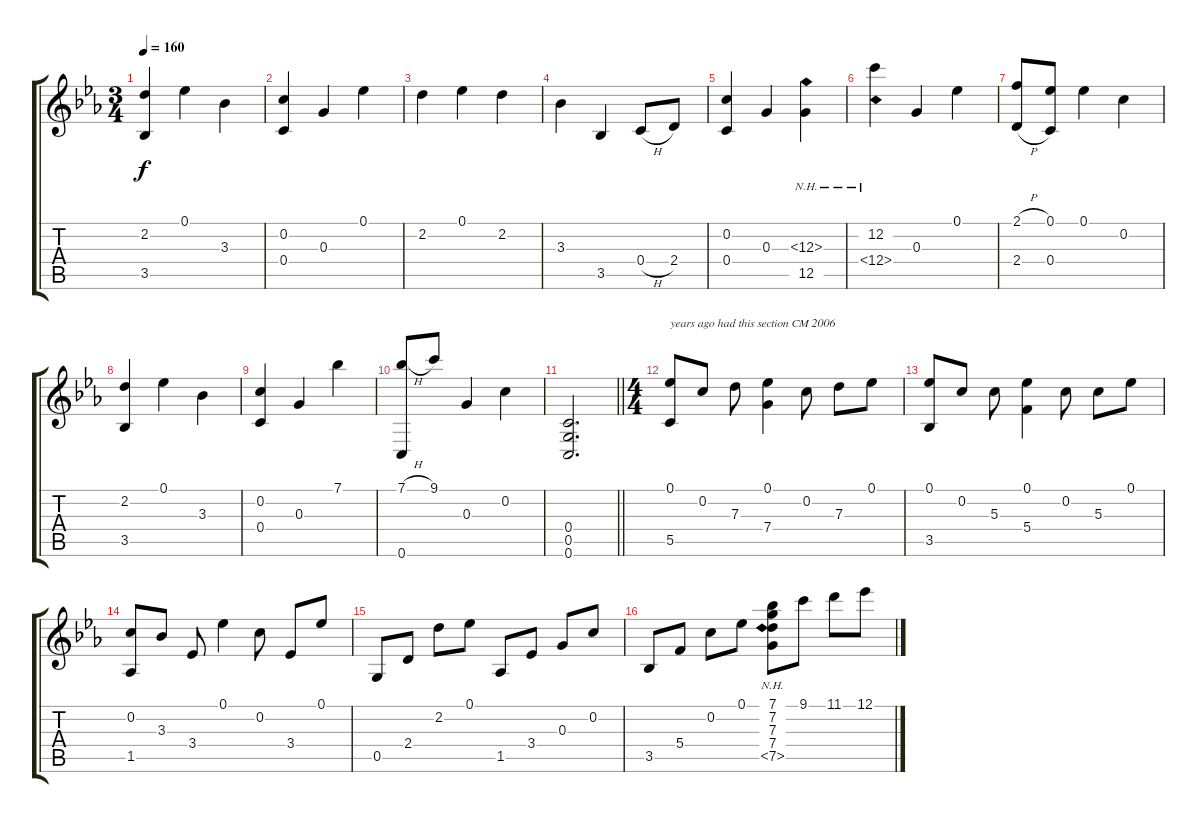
\track "" {instrument acousticguitarnylon}
\staff {score tabs}
\tuning (Eb4 C4 G3 C3 G2 C2) {hide}
\ts (3 4)
\tempo 160
\clef g2
\ks cminor
(2.2 3.5).4{dy f} 0.1.4 3.3.4 |
(0.2 0.4).4 0.3.4 0.1.4 |
2.2.4 0.1.4 2.2.4 |
3.3.4 3.5.4 0.4{h}.8 2.4.8 |
(0.2 0.4).4 0.3.4 (12.3{nh} 12.5).4 |
(12.2 12.4{nh}).4 0.3.4 0.1.4 |
(2.1{h} 2.4{h}).8 (0.1 0.4).8 0.1.4 0.2.4 |
(2.2 3.5).4 0.1.4 3.3.4 |
(0.2 0.4).4 0.3.4 7.1.4 |
(7.1{h} 0.6).8 9.1.8 0.3.4 0.2.4 |
\barLineRight lightlight
(0.4 0.5 0.6).2{d} |
\ts (4 4)
(0.1 5.5).8{txt "years ago had this section CM 2006"} 0.2.8 7.3.8 (0.1 7.4).4 0.2.8 7.3.8 0.1.8 |
(0.1 3.5).8 0.2.8 5.3.8 (0.1 5.4).4 0.2.8 5.3.8 0.1.8 |
(0.2 1.5).8 3.3.8 3.4.8 0.1.4 0.2.8 3.4.8 0.1.8 |
0.5.8 2.4.8 2.2.8 0.1.8 1.5.8 3.4.8 0.3.8 0.2.8 |
3.5.8 5.4.8 0.2.8 0.1.8 (7.1 7.2 7.3 7.4 7.5{nh}).8 9.1.8 11.1.8 12.1.8
